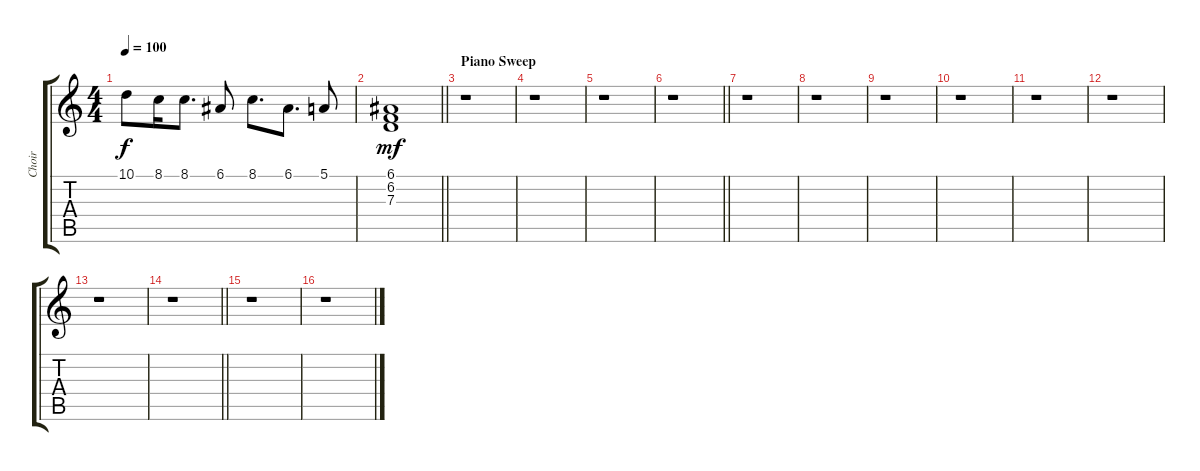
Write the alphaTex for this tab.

\track ("Choir" "Choir") {instrument choiraahs}
\staff {score tabs}
\tuning (E4 B3 G3 D3 A2 E2) {hide}
\ts (4 4)
\tempo 100
\clef g2
\ks c
10.1.8{dy f} 8.1.16 8.1.8{d} 6.1.8 8.1.8{d} 6.1.8{d} 5.1.8 |
\barLineRight lightlight
(6.1 6.2 7.3).1{dy mf} |
\section ("" "Piano Sweep")
r.1 |
r.1 |
r.1 |
\barLineRight lightlight
r.1 |
\section ("" "")
r.1 |
r.1 |
r.1 |
r.1 |
r.1 |
r.1 |
r.1 |
\barLineRight lightlight
r.1 |
\section ("" "")
r.1 |
r.1
